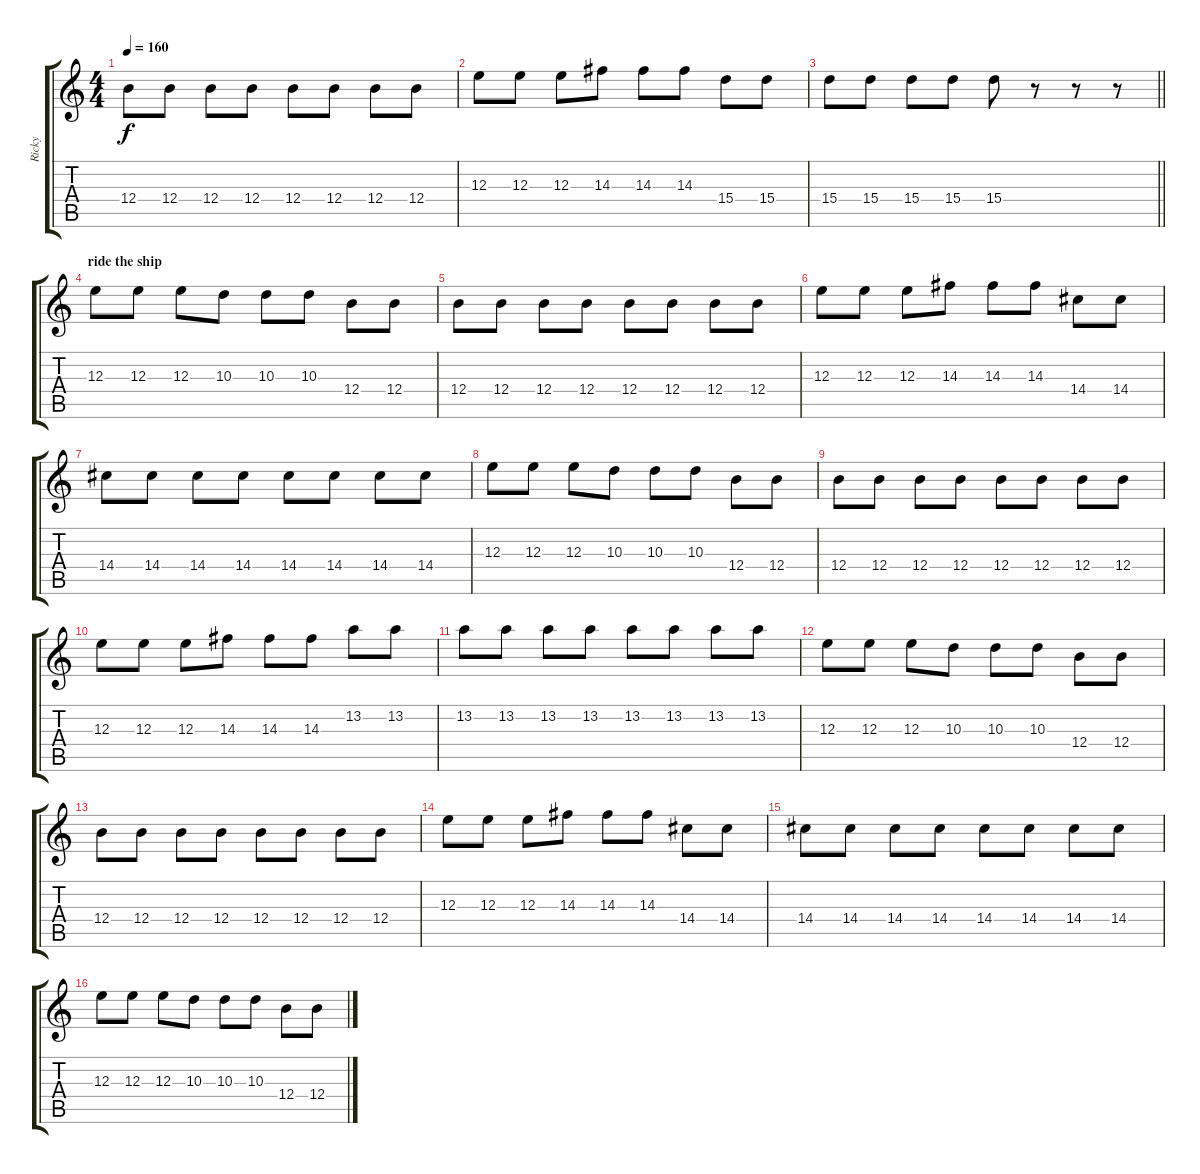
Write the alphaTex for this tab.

\track ("Ricky" "Ricky") {instrument overdrivenguitar}
\staff {score tabs}
\tuning (Db4 Ab3 E3 B2 Gb2 B1) {hide}
\ts (4 4)
\tempo 160
\clef g2
\ks c
12.4.8{dy f} 12.4.8 12.4.8 12.4.8 12.4.8 12.4.8 12.4.8 12.4.8 |
12.3.8 12.3.8 12.3.8 14.3.8 14.3.8 14.3.8 15.4.8 15.4.8 |
\barLineRight lightlight
15.4.8 15.4.8 15.4.8 15.4.8 15.4.8 r.8 r.8 r.8 |
\section ("" "ride the ship")
12.3.8 12.3.8 12.3.8 10.3.8 10.3.8 10.3.8 12.4.8 12.4.8 |
12.4.8 12.4.8 12.4.8 12.4.8 12.4.8 12.4.8 12.4.8 12.4.8 |
12.3.8 12.3.8 12.3.8 14.3.8 14.3.8 14.3.8 14.4.8 14.4.8 |
14.4.8 14.4.8 14.4.8 14.4.8 14.4.8 14.4.8 14.4.8 14.4.8 |
12.3.8 12.3.8 12.3.8 10.3.8 10.3.8 10.3.8 12.4.8 12.4.8 |
12.4.8 12.4.8 12.4.8 12.4.8 12.4.8 12.4.8 12.4.8 12.4.8 |
12.3.8 12.3.8 12.3.8 14.3.8 14.3.8 14.3.8 13.2.8 13.2.8 |
13.2.8 13.2.8 13.2.8 13.2.8 13.2.8 13.2.8 13.2.8 13.2.8 |
12.3.8 12.3.8 12.3.8 10.3.8 10.3.8 10.3.8 12.4.8 12.4.8 |
12.4.8 12.4.8 12.4.8 12.4.8 12.4.8 12.4.8 12.4.8 12.4.8 |
12.3.8 12.3.8 12.3.8 14.3.8 14.3.8 14.3.8 14.4.8 14.4.8 |
14.4.8 14.4.8 14.4.8 14.4.8 14.4.8 14.4.8 14.4.8 14.4.8 |
12.3.8 12.3.8 12.3.8 10.3.8 10.3.8 10.3.8 12.4.8 12.4.8
